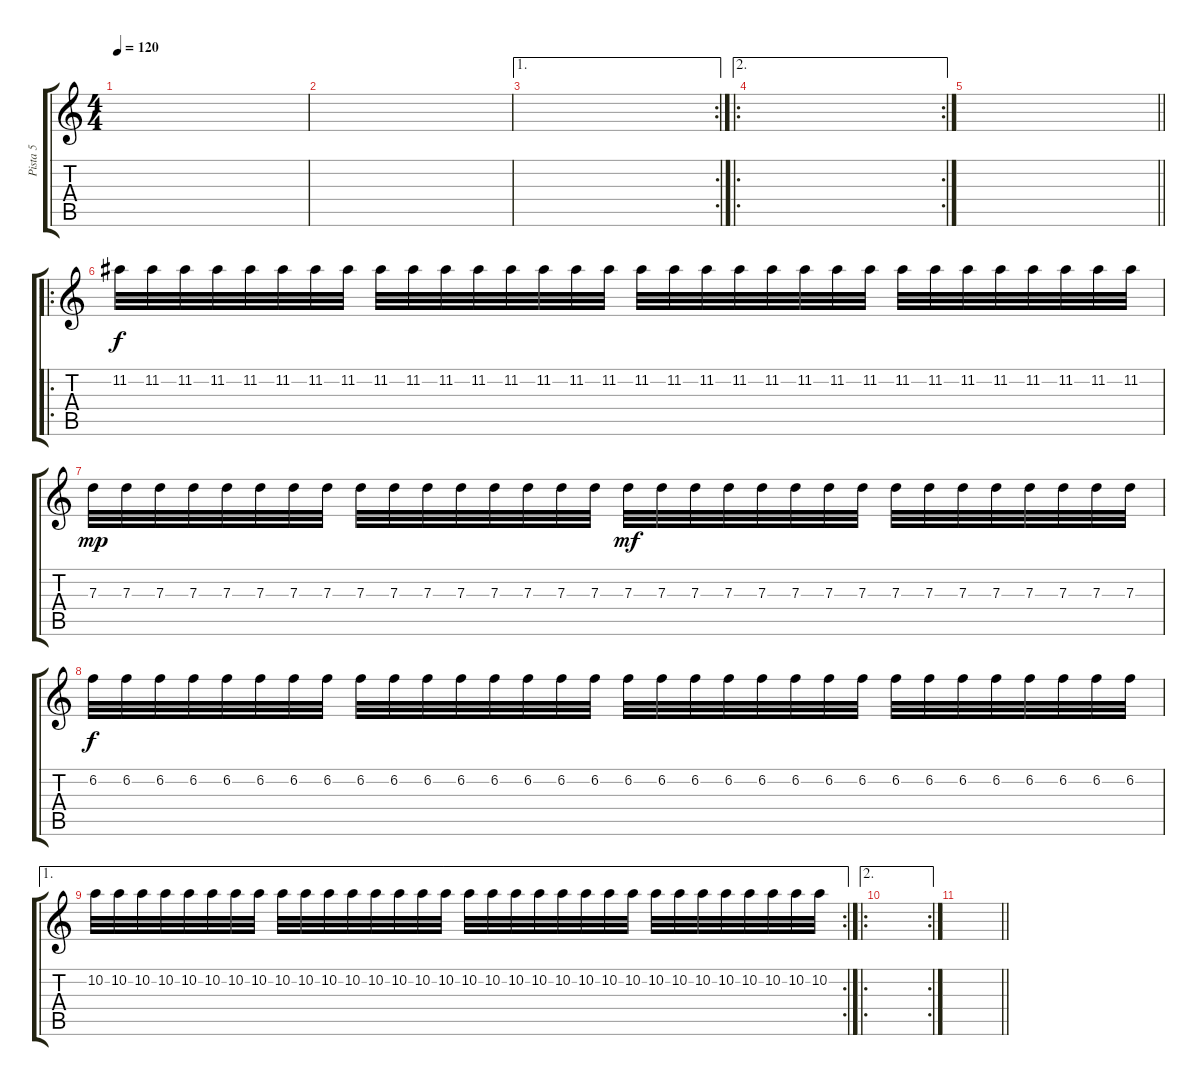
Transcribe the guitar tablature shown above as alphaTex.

\track ("Pista 5" "Pista 5") {instrument acousticguitarsteel}
\staff {score tabs}
\tuning (E4 B3 G3 D3 A2 E2) {hide}
\ts (4 4)
\tempo 120
\clef g2
\ks c
|
|
\ae 1
\rc 2
|
\ae 2
\ro
\rc 2
|
\barLineRight lightlight
|
\ro
11.2.32 11.2.32 11.2.32 11.2.32 11.2.32 11.2.32 11.2.32 11.2.32 11.2.32 11.2.32 11.2.32 11.2.32 11.2.32 11.2.32 11.2.32 11.2.32 11.2.32 11.2.32 11.2.32 11.2.32 11.2.32 11.2.32 11.2.32 11.2.32 11.2.32 11.2.32 11.2.32 11.2.32 11.2.32 11.2.32 11.2.32 11.2.32 |
7.3.32{dy mp} 7.3.32 7.3.32 7.3.32 7.3.32 7.3.32 7.3.32 7.3.32 7.3.32 7.3.32 7.3.32 7.3.32 7.3.32 7.3.32 7.3.32 7.3.32 7.3.32{dy mf} 7.3.32 7.3.32 7.3.32 7.3.32 7.3.32 7.3.32 7.3.32 7.3.32 7.3.32 7.3.32 7.3.32 7.3.32 7.3.32 7.3.32 7.3.32 |
6.2.32{dy f} 6.2.32 6.2.32 6.2.32 6.2.32 6.2.32 6.2.32 6.2.32 6.2.32 6.2.32 6.2.32 6.2.32 6.2.32 6.2.32 6.2.32 6.2.32 6.2.32 6.2.32 6.2.32 6.2.32 6.2.32 6.2.32 6.2.32 6.2.32 6.2.32 6.2.32 6.2.32 6.2.32 6.2.32 6.2.32 6.2.32 6.2.32 |
\ae 1
\rc 2
10.2.32 10.2.32 10.2.32 10.2.32 10.2.32 10.2.32 10.2.32 10.2.32 10.2.32 10.2.32 10.2.32 10.2.32 10.2.32 10.2.32 10.2.32 10.2.32 10.2.32 10.2.32 10.2.32 10.2.32 10.2.32 10.2.32 10.2.32 10.2.32 10.2.32 10.2.32 10.2.32 10.2.32 10.2.32 10.2.32 10.2.32 10.2.32 |
\ae 2
\ro
\rc 2
|
\barLineRight lightlight
